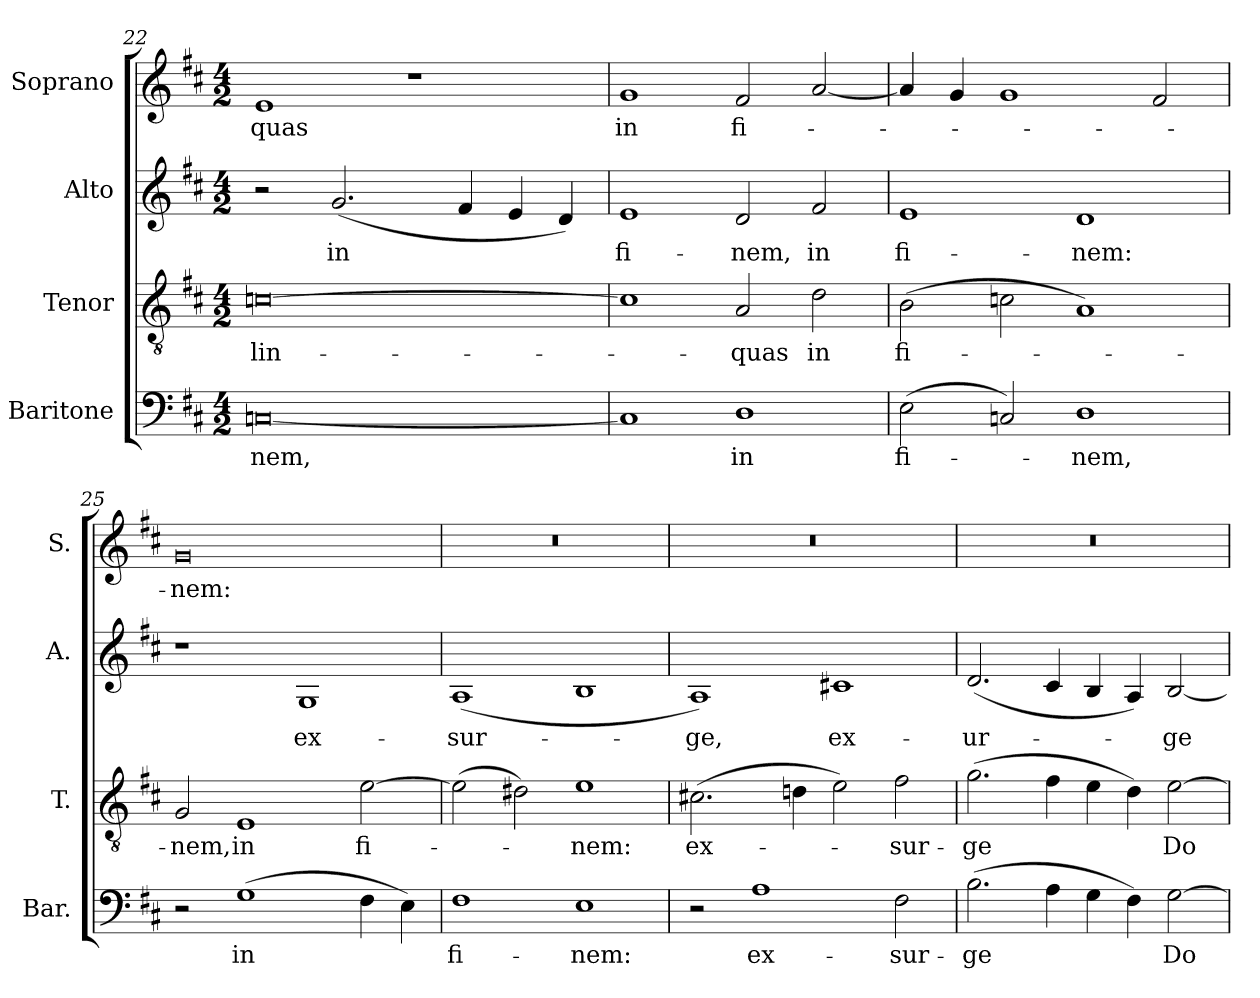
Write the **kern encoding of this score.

**kern	**text	**kern	**text	**kern	**text	**kern	**text
*part4	*part4	*part3	*part3	*part2	*part2	*part1	*part1
*staff4	*staff4	*staff3	*staff3	*staff2	*staff2	*staff1	*staff1
*I"Baritone	*	*I"Tenor	*	*I"Alto	*	*I"Soprano	*
*I'Bar.	*	*I'T.	*	*I'A.	*	*I'S.	*
*clefF4	*	*clefGv2	*	*clefG2	*	*clefG2	*
*	*	*ITrd7c12	*	*	*	*	*
*k[f#c#]	*	*k[f#c#]	*	*k[f#c#]	*	*k[f#c#]	*
*D:	*	*D:	*	*D:	*	*D:	*
*M4/2	*	*M4/2	*	*M4/2	*	*M4/2	*
=22	=22	=22	=22	=22	=22	=22	=22
!	!LO:LY:b:color=#000000	!	!	!	!	!	!
!	!	!	!LO:LY:b:color=#000000	!	!	!	!
!	!	!	!	!	!	!	!LO:LY:b:color=#000000
[0Cni	-nem,	[0Cni	-lin-	2r	.	1ei	-quas
!	!	!	!	!	!LO:LY:b:color=#000000	!	!
.	.	.	.	(2.gi/	in	.	.
.	.	.	.	.	.	1r	.
.	.	.	.	4f#i/	.	.	.
.	.	.	.	4ei/	.	.	.
.	.	.	.	4di/)	.	.	.
!!LO:PB:g=z
=23	=23	=23	=23	=23	=23	=23	=23
!	!	!	!	!	!LO:LY:b:color=#000000	!	!
!	!	!	!	!	!	!	!LO:LY:b:color=#000000
1Ci]	.	1Ci]	.	1ei	fi-	1gi	in
!	!LO:LY:b:color=#000000	!	!	!	!	!	!
!	!	!	!LO:LY:b:color=#000000	!	!	!	!
!	!	!	!	!	!LO:LY:b:color=#000000	!	!
!	!	!	!	!	!	!	!LO:LY:b:color=#000000
1Di	in	2AAi/	-quas	2di/	-nem,	2f#i/	fi-
!	!	!	!LO:LY:b:color=#000000	!	!	!	!
!	!	!	!	!	!LO:LY:b:color=#000000	!	!
.	.	2Di\	in	2f#i/	in	[2ai/	.
=24	=24	=24	=24	=24	=24	=24	=24
!	!LO:LY:b:color=#000000	!	!	!	!	!	!
!	!	!	!LO:LY:b:color=#000000	!	!	!	!
!	!	!	!	!	!LO:LY:b:color=#000000	!	!
(2Ei\	fi-	(2BBi\	fi-	1ei	fi-	4ai/]	.
.	.	.	.	.	.	4gi/	.
2Cni/)	.	2Cni\	.	.	.	1gi	.
!	!LO:LY:b:color=#000000	!	!	!	!	!	!
!	!	!	!	!	!LO:LY:b:color=#000000	!	!
1Di	-nem,	1AAi)	.	1di	-nem:	.	.
.	.	.	.	.	.	2f#i/	.
=25	=25	=25	=25	=25	=25	=25	=25
!	!	!	!LO:LY:b:color=#000000	!	!	!	!
!	!	!	!	!	!	!	!LO:LY:b:color=#000000
2r	.	2GGi/	-nem,	1r	.	0gi	-nem:
!	!LO:LY:b:color=#000000	!	!	!	!	!	!
!	!	!	!LO:LY:b:color=#000000	!	!	!	!
(1Gi	in	1EEi	in	.	.	.	.
!	!	!	!	!	!LO:LY:b:color=#000000	!	!
.	.	.	.	1Gi	ex-	.	.
!	!	!	!LO:LY:b:color=#000000	!	!	!	!
4F#i\	.	[2Ei\	fi-	.	.	.	.
4Ei\)	.	.	.	.	.	.	.
=26	=26	=26	=26	=26	=26	=26	=26
!	!LO:LY:b:color=#000000	!	!	!	!	!	!
!	!	!	!	!	!LO:LY:b:color=#000000	!LO:N:vis=1	!
1F#i	fi-	(2Ei\]	.	(1Ai	-sur-	0r	.
.	.	2D#Xi\)	.	.	.	.	.
!	!LO:LY:b:color=#000000	!	!	!	!	!	!
!	!	!	!LO:LY:b:color=#000000	!	!	!	!
1Ei	-nem:	1Ei	-nem:	1Bi	.	.	.
=27	=27	=27	=27	=27	=27	=27	=27
!	!	!	!LO:LY:b:color=#000000	!	!	!	!
!	!	!	!	!	!LO:LY:b:color=#000000	!LO:N:vis=1	!
2r	.	(2.C#Xi\	ex-	1Ai)	-ge,	0r	.
!	!LO:LY:b:color=#000000	!	!	!	!	!	!
1Ai	ex-	.	.	.	.	.	.
.	.	4Dni\	.	.	.	.	.
!	!	!	!	!	!LO:LY:b:color=#000000	!	!
.	.	2Ei\)	.	1c#Xi	ex-	.	.
!	!LO:LY:b:color=#000000	!	!	!	!	!	!
!	!	!	!LO:LY:b:color=#000000	!	!	!	!
2F#i\	-sur-	2F#i\	-sur-	.	.	.	.
=28	=28	=28	=28	=28	=28	=28	=28
!	!LO:LY:b:color=#000000	!	!	!	!	!	!
!	!	!	!LO:LY:b:color=#000000	!	!	!	!
!	!	!	!	!	!LO:LY:b:color=#000000	!LO:N:vis=1	!
(2.Bi\	-ge	(2.Gi\	-ge	(2.di/	-ur-	0r	.
4Ai\	.	4F#i\	.	4c#i/	.	.	.
4Gi\	.	4Ei\	.	4Bi/	.	.	.
4F#i\)	.	4Di\)	.	4Ai/)	.	.	.
!	!LO:LY:b:color=#000000	!	!	!	!	!	!
!	!	!	!LO:LY:b:color=#000000	!	!	!	!
!	!	!	!	!	!LO:LY:b:color=#000000	!	!
[2Gi\	Do-	[2Ei\	Do-	[2Bi/	-ge	.	.
=	=	=	=	=	=	=	=
*-	*-	*-	*-	*-	*-	*-	*-
